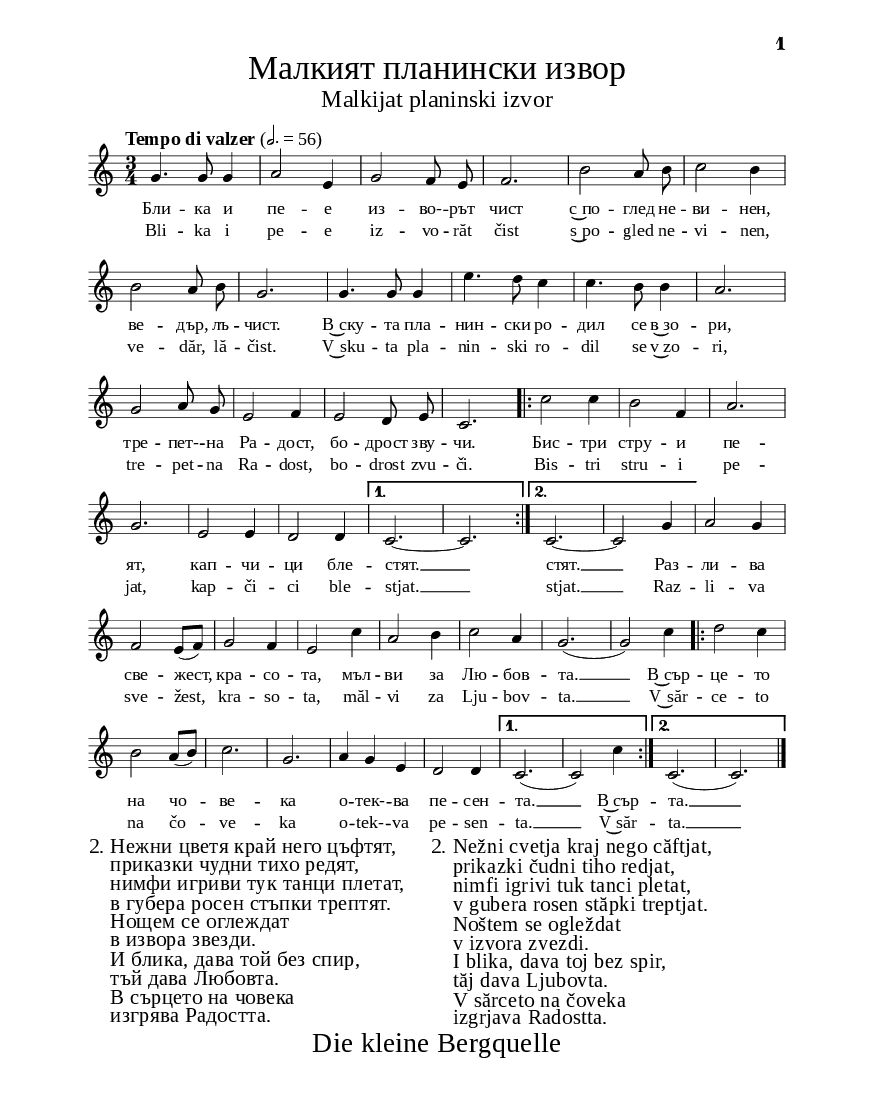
\version "2.24.3"

% include paper part and global functions
\include "include/globals.ily"

\bookpart {
  \label #'ref165
  \tocItem \markup "Малкият планински извор – Malkijat planinski izvor"
  \include "include/bookpart-paper.ily"
  \score {
    \include "include/score-layout.ily"

    \new Voice \relative  c'{
      \clef treble
      \key c \major
      \time 3/4
      \tempoFunc "Tempo di valzer" 2. "56"
      \autoBeamOff
      g'4. g8 g4 | % 2
      a2 e4 | % 3
      g2 f8 e8 | % 4
      f2. | % 5
      b2 a8  b8 | % 6
      c2  b4 \break | % 7
      b2 a8  b8 | % 8
      g2. | % 9
      g4. g8 g4 |
      e'4.  d8  c4 | % 11
      c4.  b8  b4 | % 12
      a2. \break | % 13
      g2 a8 g8 | % 14
      e2 f4 | % 15
      e2 d8 e8 | % 16
      c2. \repeat volta 2 {
        | % 17
        c'2  c4 | % 18
        b2 f4  | % 19
        a2. \break |
        g2. | % 21
        e2 e4 | % 22
        d2 d4
      }
      \alternative {
        {
          | % 23
          c2. ~ | % 24
          c2.
        }
        {
          | % 25
          c2. ~ | % 26
          c2 g'4
        }
      }
      a2 g4 \break | % 28
      f2 e8 ([ f8] ) | % 29
      g2 f4 |
      e2  c'4 | % 31
      a2  b4 | % 32
      c2 a4 | % 33
      g2. ( | % 34
      g2 )  c4
      \repeat volta 2 {
        | % 35
        d2  c4 \break | % 36
        b2 a8 [(  b8 )] | % 37
        c2. | % 38
        g2. | % 39
        a4 g4 e4 |
        d2 d4
      }

      \alternative {
        {
          | % 41
          c2. ( | % 42
          c2 )  c'4
        }
        {
          | % 43
          c,2. ( | % 44
          c2. )
        }
      }
      \bar "|."
    }

    \addlyrics {
      Бли -- ка и пе -- е из -- "во-" --
      рът чист с~по -- глед не -- ви --
      нен, ве -- дър, лъ -- чист. В~ску --
      та пла -- нин -- ски ро -- дил се
      в~зо -- ри, тре -- "пет-" -- на Ра --
      дост, бо -- дрост зву -- чи. Бис --
      три стру -- и пе -- ят, кап -- чи --
      ци бле -- стят. __   стят. __   Раз --
      ли -- ва све -- жест,  кра -- со
      -- та, мъл -- ви за Лю -- бов -- та. __ 
      В~сър -- це -- то на чо -- ве
      -- ка о -- "тек-" -- ва пе -- сен -- та. __ 
      В~сър -- та. __ 

    }

     \addlyrics {
      Bli -- ka i pe -- e iz -- vo --
      răt čist s~po -- gled ne -- vi --
      nen, ve -- dăr, lă -- čist. V~sku --
      ta pla -- nin -- ski ro -- dil se
      v~zo -- ri, tre -- pet -- na Ra --
      dost, bo -- drost zvu -- či. Bis --
      tri stru -- i pe -- jat, kap -- či --
      ci ble -- stjat. __ stjat. __ Raz --
      li -- va sve -- žest,  kra -- so
      -- ta, măl -- vi za Lju -- bov -- ta. __ 
      V~săr -- ce -- to na čo -- ve
      -- ka o -- "tek-" -- va pe -- sen -- ta. __ 
      V~săr -- ta. __ 

    }
    \header {
      title = \titleFunc "Малкият планински извор" "Malkijat planinski izvor"
    }

    \midi{}

  } % score
  %\markup \dc-two "D.C." "con repitione"



  \markup \fontsize #bgCoupletFontSize {
 
    \override #`(baseline-skip . ,bgCoupletBaselineSkip)
    \column {
      \line {   2. Нежни цветя край него цъфтят,}
      \line {   "   "  приказки чудни тихо редят,  }
      \line {   "   " нимфи игриви тук танци плетат,}
      \line {   "   " в губера росен стъпки трептят. }
      \line {   "   "  Нощем се оглеждат}
      \line {   "   "  в извора  звезди.}
      \line {   "   "  И блика, дава  той без спир,}
      \line {   "   "  тъй дава Любовта. }
      \line {   "   "   В сърцето на човека}
      \line {   "   "    изгрява Радостта.}
    }

 \hspace #3
    \override #`(baseline-skip . ,bgCoupletBaselineSkip)
    \column {
      \line {   2. Nežni cvetja kraj nego căftjat,}
      \line {   "   "  prikazki čudni tiho redjat,  }
      \line {   "   " nimfi igrivi tuk tanci pletat,}
      \line {   "   " v gubera rosen stăpki treptjat. }
      \line {   "   "  Noštem se ogleždat}
      \line {   "   "  v izvora  zvezdi.}
      \line {   "   "  I blika, dava  toj bez spir,}
      \line {   "   "  tăj dava Ljubovta. }
      \line {   "   "   V sărceto na čoveka}
      \line {   "   "    izgrjava Radostta.}
    } %column
  } % markup


  % include foreign translation(s) of the song
  \version "2.24.3"

\markup \fill-line { \fontsize #deTitleFontSize "Die kleine Bergquelle" }
\markup \null
\markup \null
\markup \fontsize #deCoupletFontSize {
  \hspace #10
  \override #`(baseline-skip . ,deCoupletBaselineSkip)

  \column {


 \line { 1.  Die reine Quelle sprudelt und singt}

\line {   "   "mit einem unschuldigen, munteren, hellen Blick.}

\line {   "   "Im Schoss des Gebirges in der Morgenröte geboren,}

\line {   "   "bebende Freude, Munterkeit erklingt. }

\line {   "   "Klare Rinnsale singen, ihre Tropfen funkeln. }

\line {   "   "Klare Rinnsale singen, ihre Tropfen funkeln.  }

\line {   "   "Sie verbreitet Frische und Schönheit}

 \line {   "   "Sie flüstert von der Liebe. }

\line {   "   "Im Herzen des Menschen hallt das Lied wider.}

\line { " "}

\line { 2. Zarte Blumen blühen um sie herum,}

\line {   "   "sie erzählen leise von wunderbaren Märchen.}

 \line {   "   "Spielerische Nymphen stricken hier Tänze,}

\line {   "   "auf einem taubedeckten Teppich schwingen Schritte. }

\line {   "   "Nachts spiegeln sich die Sterne in der Quelle.}

\line {   "   "Und sie sprudelt und gibt unaufhörlich.}

\line {   "   "So gibt die Liebe. }

\line {   "   "In den Herzen der Menschen geht die Freude auf. }

\line {   "   "In den Herzen der Menschen geht die Freude auf.}
  }
}



} % bookpart
